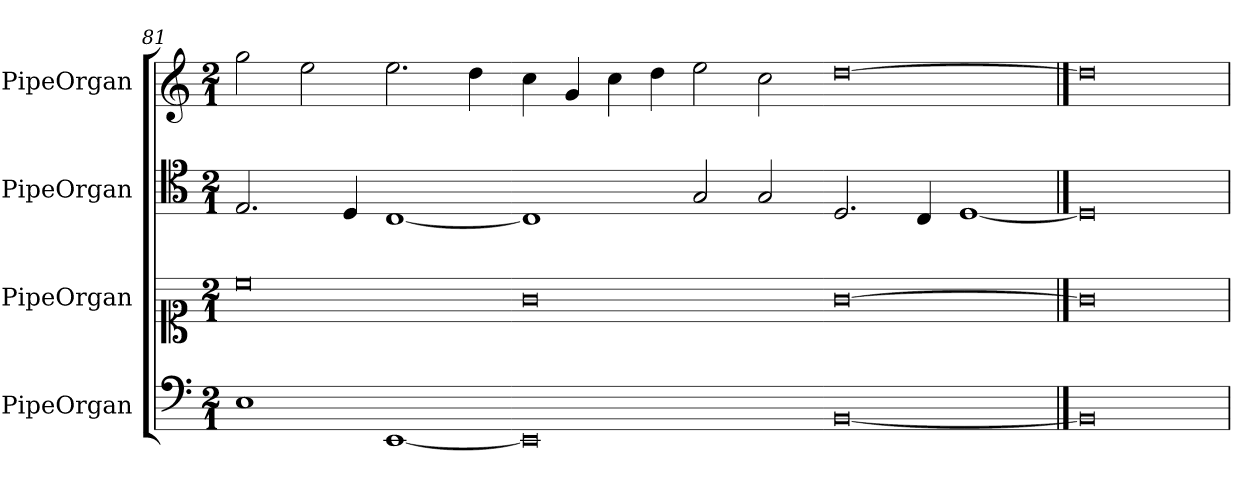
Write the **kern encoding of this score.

**kern	**kern	**kern	**kern
*part4	*part3	*part2	*part1
*staff4	*staff3	*staff2	*staff1
*I"PipeOrgan	*I"PipeOrgan	*I"PipeOrgan	*I"PipeOrgan
*clefF5	*clefC1	*clefC4	*clefG2
*k[]	*k[]	*k[]	*k[]
*C:	*C:	*C:	*C:
*M2/1	*M2/1	*M2/1	*M2/1
=81	=81	=81	=81
1C	0cc	2.E/	2gg\
.	.	.	2ee\
.	.	4D/	.
[1CC	.	[1C	2.ee\
.	.	.	4dd\
=82-	=82-	=82-	=82-
0CC]	0g	1C]	4cc\
.	.	.	4g/
.	.	.	4cc\
.	.	.	4dd\
.	.	2G/	2ee\
.	.	2G/	2cc\
=83-	=83-	=83-	=83-
[0GG	[0g	2.D/	[0dd
.	.	4C/	.
.	.	[1D	.
==84	==84	==84	==84
0GG]	0g]	0D]	0dd]
=	=	=	=
*-	*-	*-	*-
